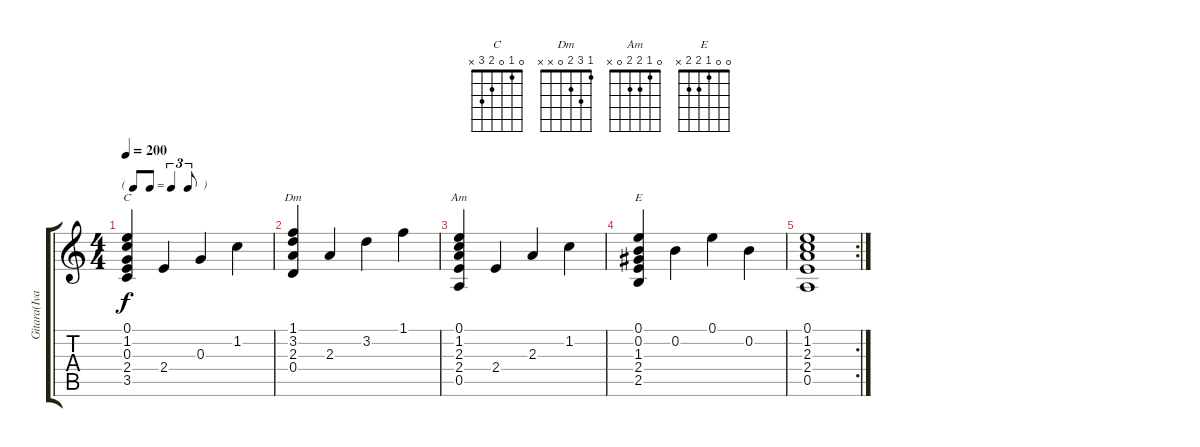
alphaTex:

\track ("Gitara(Ivan Šardi)" "Gitara(Iva") {instrument acousticguitarnylon}
\staff {score tabs}
\tuning (E4 B3 G3 D3 A2 E2) {hide}
\chord ("C" 0 1 0 2 3 x)
\chord ("Dm" 1 3 2 0 x x)
\chord ("Am" 0 1 2 2 0 x)
\chord ("E" 0 0 1 2 2 x)
\ts (4 4)
\tf triplet8th
\tempo 200
\clef g2
\ks c
(0.1 1.2 0.3 2.4 3.5).4{ch "C" dy f} 2.4.4 0.3.4 1.2.4 |
(1.1 3.2 2.3 0.4).4{ch "Dm"} 2.3.4 3.2.4 1.1.4 |
(0.1 1.2 2.3 2.4 0.5).4{ch "Am"} 2.4.4 2.3.4 1.2.4 |
(0.1 0.2 1.3 2.4 2.5).4{ch "E"} 0.2.4 0.1.4 0.2.4 |
\rc 2
(0.1 1.2 2.3 2.4 0.5).1
